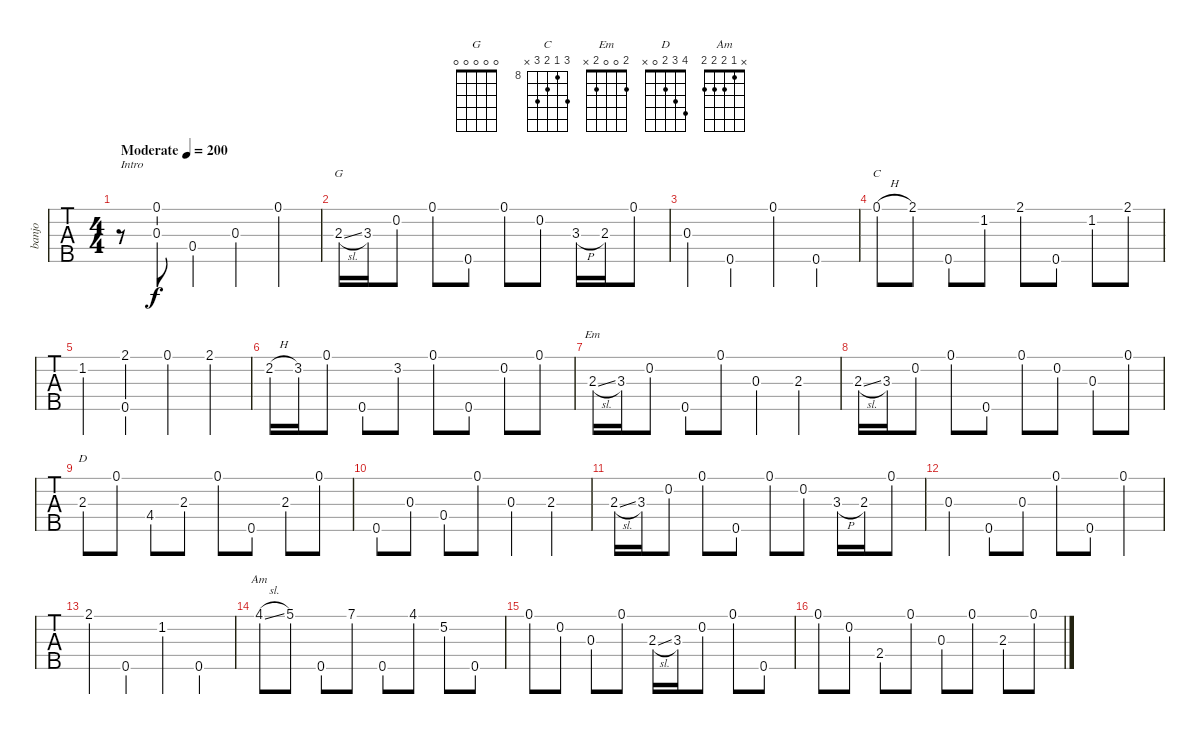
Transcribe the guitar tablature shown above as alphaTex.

\track ("banjo" "banjo") {instrument banjo}
\staff {tabs}
\tuning (D4 B3 G3 D3 G4) {hide}
\displaytranspose 12
\chord ("G" 0 0 0 0 0)
\chord ("C" 10 8 9 10 x) {firstfret 8}
\chord ("Em" 2 0 0 2 x)
\chord ("D" 4 3 2 0 x)
\chord ("Am" x 1 2 2 2)
\ts (4 4)
\tempo (200 "Moderate")
\clef g2
\ks c
r.8{txt "Intro" dy f instrument banjo} (0.1 0.3).8 0.4.4 0.3.4 0.1.4 |
2.3{sl}.16{ch "G"} 3.3.16 0.2.8 0.1.8 0.5.8 0.1.8 0.2.8 3.3{h}.16 2.3.16 0.1.8 |
0.3.4 0.5.4 0.1.4 0.5.4 |
0.1{h}.8{ch "C"} 2.1.8 0.5.8 1.2.8 2.1.8 0.5.8 1.2.8 2.1.8 |
1.2.4 (2.1 0.5).4 0.1.4 2.1.4 |
2.2{h}.16 3.2.16 0.1.8 0.5.8 3.2.8 0.1.8 0.5.8 0.2.8 0.1.8 |
2.3{sl}.16{ch "Em"} 3.3.16 0.2.8 0.5.8 0.1.8 0.3.4 2.3.4 |
2.3{sl}.16 3.3.16 0.2.8 0.1.8 0.5.8 0.1.8 0.2.8 0.3.8 0.1.8 |
2.3.8{ch "D"} 0.1.8 4.4.8 2.3.8 0.1.8 0.5.8 2.3.8 0.1.8 |
0.5.8 0.3.8 0.4.8 0.1.8 0.3.4 2.3.4 |
2.3{sl}.16 3.3.16 0.2.8 0.1.8 0.5.8 0.1.8 0.2.8 3.3{h}.16 2.3.16 0.1.8 |
0.3.4 0.5.8 0.3.8 0.1.8 0.5.8 0.1.4 |
2.1.4 0.5.4 1.2.4 0.5.4 |
4.1{sl}.8{ch "Am"} 5.1.8 0.5.8 7.1.8 0.5.8 4.1.8 5.2.8 0.5.8 |
0.1.8 0.2.8 0.3.8 0.1.8 2.3{sl}.16 3.3.16 0.2.8 0.1.8 0.5.8 |
0.1.8 0.2.8 2.4.8 0.1.8 0.3.8 0.1.8 2.3.8 0.1.8
